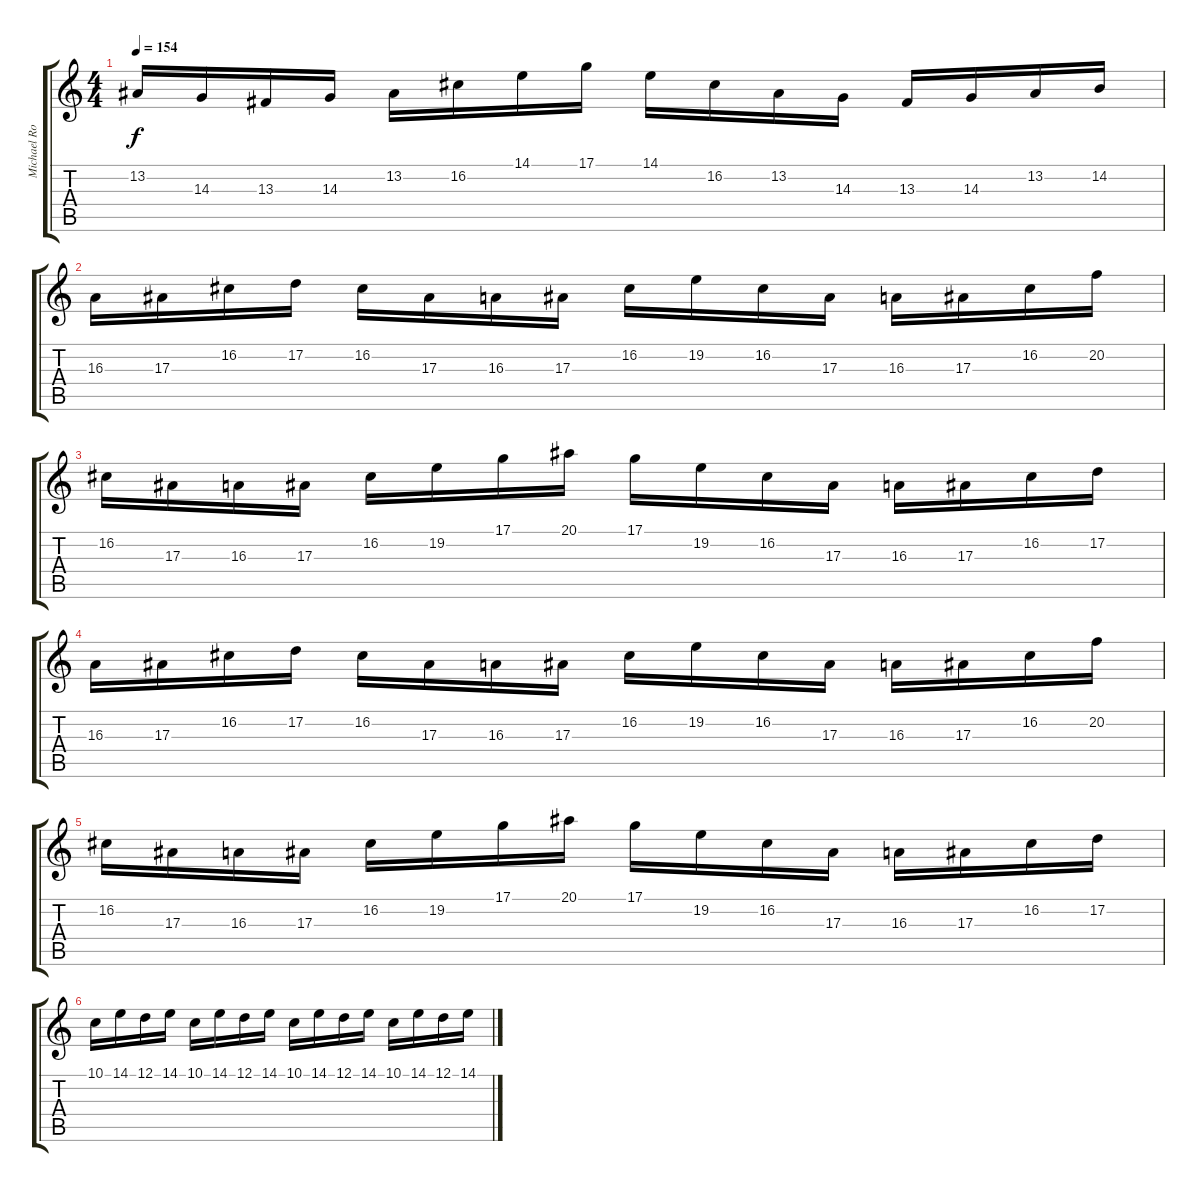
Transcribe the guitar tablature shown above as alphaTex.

\track ("Michael Romeo (solo)" "Michael Ro") {instrument lead2sawtooth}
\staff {score tabs}
\tuning (D4 A3 F3 C3 G2 D2) {hide}
\ts (4 4)
\tempo 154
\clef g2
\ks c
13.2.16{dy f} 14.3.16 13.3.16 14.3.16 13.2.16 16.2.16 14.1.16 17.1.16 14.1.16 16.2.16 13.2.16 14.3.16 13.3.16 14.3.16 13.2.16 14.2.16 |
16.3.16 17.3.16 16.2.16 17.2.16 16.2.16 17.3.16 16.3.16 17.3.16 16.2.16 19.2.16 16.2.16 17.3.16 16.3.16 17.3.16 16.2.16 20.2.16 |
16.2.16 17.3.16 16.3.16 17.3.16 16.2.16 19.2.16 17.1.16 20.1.16 17.1.16 19.2.16 16.2.16 17.3.16 16.3.16 17.3.16 16.2.16 17.2.16 |
16.3.16 17.3.16 16.2.16 17.2.16 16.2.16 17.3.16 16.3.16 17.3.16 16.2.16 19.2.16 16.2.16 17.3.16 16.3.16 17.3.16 16.2.16 20.2.16 |
16.2.16 17.3.16 16.3.16 17.3.16 16.2.16 19.2.16 17.1.16 20.1.16 17.1.16 19.2.16 16.2.16 17.3.16 16.3.16 17.3.16 16.2.16 17.2.16 |
10.1.16 14.1.16 12.1.16 14.1.16 10.1.16 14.1.16 12.1.16 14.1.16 10.1.16 14.1.16 12.1.16 14.1.16 10.1.16 14.1.16 12.1.16 14.1.16
